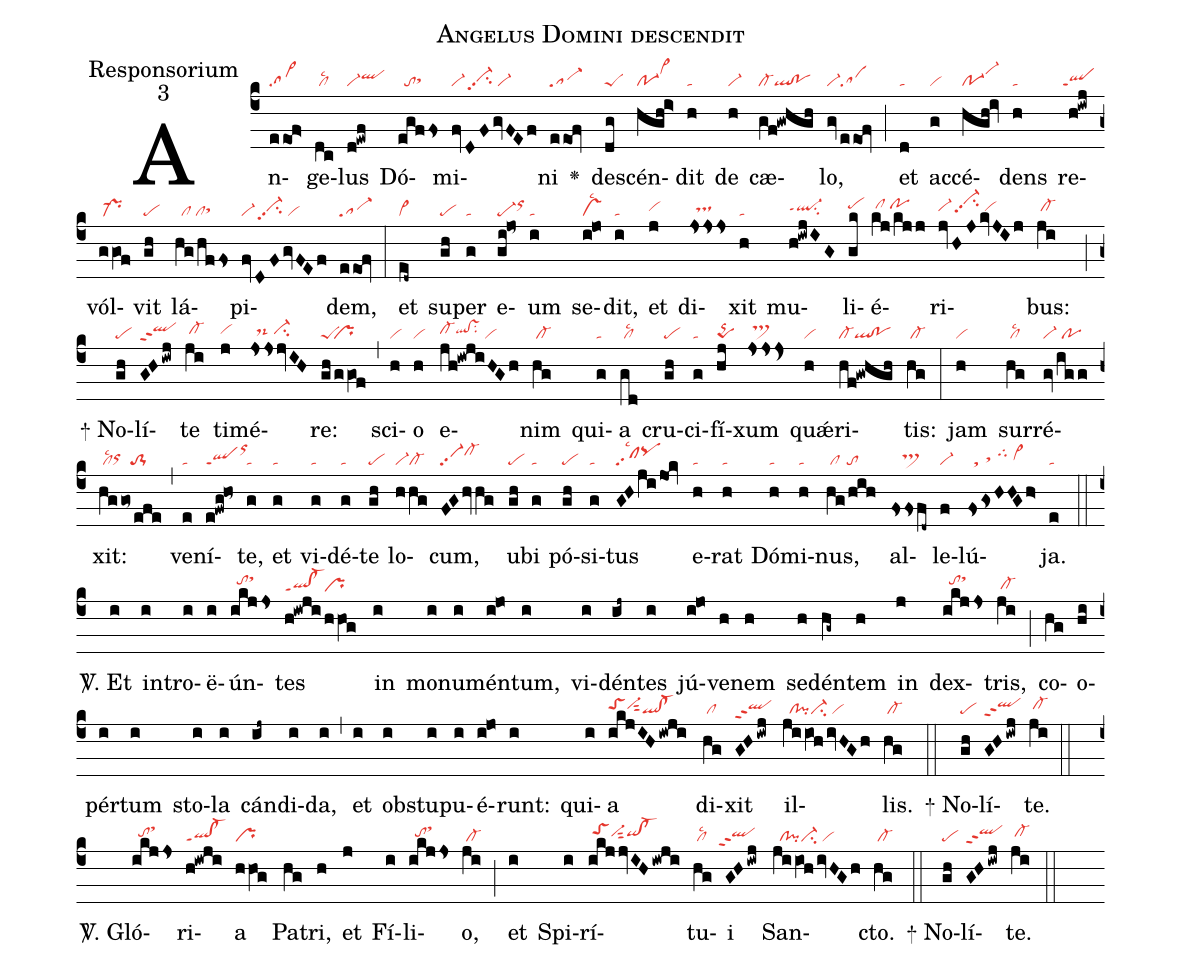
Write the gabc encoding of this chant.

name:Angelus Domini descendit;
office-part:Responsorium;
mode:3;
nabc-lines:1;
%%
(c4)An(eeof>|sa>)ge(dc|/cllsc2)lus(d!ewf|vi-qlhi)
Dó(egffs|//tosthh)mi(fv|vi-|DFgvFEf|/vi-hhpp2su2/vi-)ni(eeof|sa-)
<v>\greheightstar</v> ()
de(dg|peS)scén(hgh!i>|po-1vi>hk)dit(h|ta) de(h|vi-) cæ(gf!gwhgh|cl-ql!po)lo,(gveeof|vi-sa) (;)
et(d|ta) ac(g|vi)cé(hgh!iv|po-1vi-hk)dens(h|ta)
re(h!iwj|``qlppt1)vól(ggVOf|/pr-)vit(gh|pe) lá(hg/hffs|//cl/clsthh)pi(fv|vi-|DFgvFEf|/vi-hhpp2su2/vi)dem,(eeof|sa-) (:)
et(ed~|cl~) su(gh|pe)per(g|ta) e(gi!jo~|pe-orhj)um(i|ta) se(i!jo|vslsc2)dit,(i|ta)
et(j|vihh) di(jsss|//tshh)xit(h|ta)
mu(h!iwjIG|ql-hhppt1su2)li(gk|pehi)é(kj/kjj|/clhi/pohi)ri(jv|vi-hh|HJkvJIj|/vi-hkpp2su2/vihh)bus:(ji|/cl-hh) (;)

+
No(gh|pe)lí(GHiwj|qlhippt2)te(ji|/cl-hh) ti(j|vihh)mé(jssjvIH|//ds-hh/ci-hh)re:(gh/ggVOf|peS``pr) (,)
sci(h|vi)o(h|vi) e(jh!iwjiHGh|cl-hhqlhh!vshhsu2/vi)nim(hg|/cl-) qui(g|ta)a(gd|/cllsc2)
cru(gh|pe)ci(g|ta)fí(hj|pqS)xum(jsss>|//ts>hi) qu<sp>'ae</sp>(h|vi)ri(hf!gwhgh|cl-ql!po)tis:(hg|/cl-) (:)
jam(h|vi) sur(hg|/cllsc2)ré(gvigg|vi-/po)xit:(hggo~/efe|/cllsc2orhh//to-1) (,)
ve(e|ta)ní(e!fwg!ho~|qlppt1orhl)te,(g|ta) et(g|ta) vi(g|ta)dé(g|ta)te(gh|pe) lo(hhg|vi-cl-)cum,(FGhvhg|vi-pp2cl-hj)
u(gh|pe)bi(g|ta) pó(gh|pe)si(g|ta)tus(GHjijok|sflsc2pqhj) e(h|ta)rat(h|ta) Dó(h|ta)mi(h|ta)nus,(hg/hih|/cl//to)
al(fssfd~|////ts>hh)le(f|vi-)lú(fsgsHHGh>|//st//sthh//tghj/vi>hh)ja.(e|ta) (::)

<sp>V/</sp>.
Et(i) in(i)tro(i)ë(i)ún(ikjjs|//tohisthk)tes(h!iwji|ql!cl-ppt1|hhVOg|pr) in(i) mo(i)nu(i)mén(i!jo)tum,(i)
vi(i)dén(ij~)tes(i) jú(i!jo)ve(h)nem(h) se(h)dén(hg~)tem(h) in(j) dex(ikjjs|//tohisthk)tris,(ji|/cl-hg) (;)
co(hg)o(hi)pér(i)tum(i) sto(i)la(i) cán(ij~)di(i)da,(i) (,)
et(i) ob(i)stu(i)pu(i)é(i!jo)runt:(i)
qui(i)a(ikjIHiwji|toShhvi-hhsut2ql!cl-) di(hg|/cl)xit(GHiwj|qlhhppt2) il(jiiVOhivHGh|//cl!pici-/vi)lis.(hg|/cl-) (::)

+
No(gh|pe)lí(GHiwj|qlhippt2)te.(ji|/cl-hh) (::Z)

<sp>V/</sp>.
Gló(ikjjs|//tohhsthk)ri(h!iwji|ql!cl-ppt1)a(hhVOg|pr) Pa(hg)tri,(h) et(j) Fí(i)li(ikjjs|//tohhsthk)o,(ji|/cl-) (;)
et(i) Spi(i)rí(ikjjvIHiwji|/toShivi-hhsut2qihh!cl-hh)tu(hg|/cllsc2)i(GHiwj|``qlhhppt2) San(ji/iVOhivHGh|//cl!pici-/vi)cto.(hg|/cl-) (::)

+
No(gh|pe)lí(GHiwj|qlhippt2)te.(ji|/cl-hh) (::)
